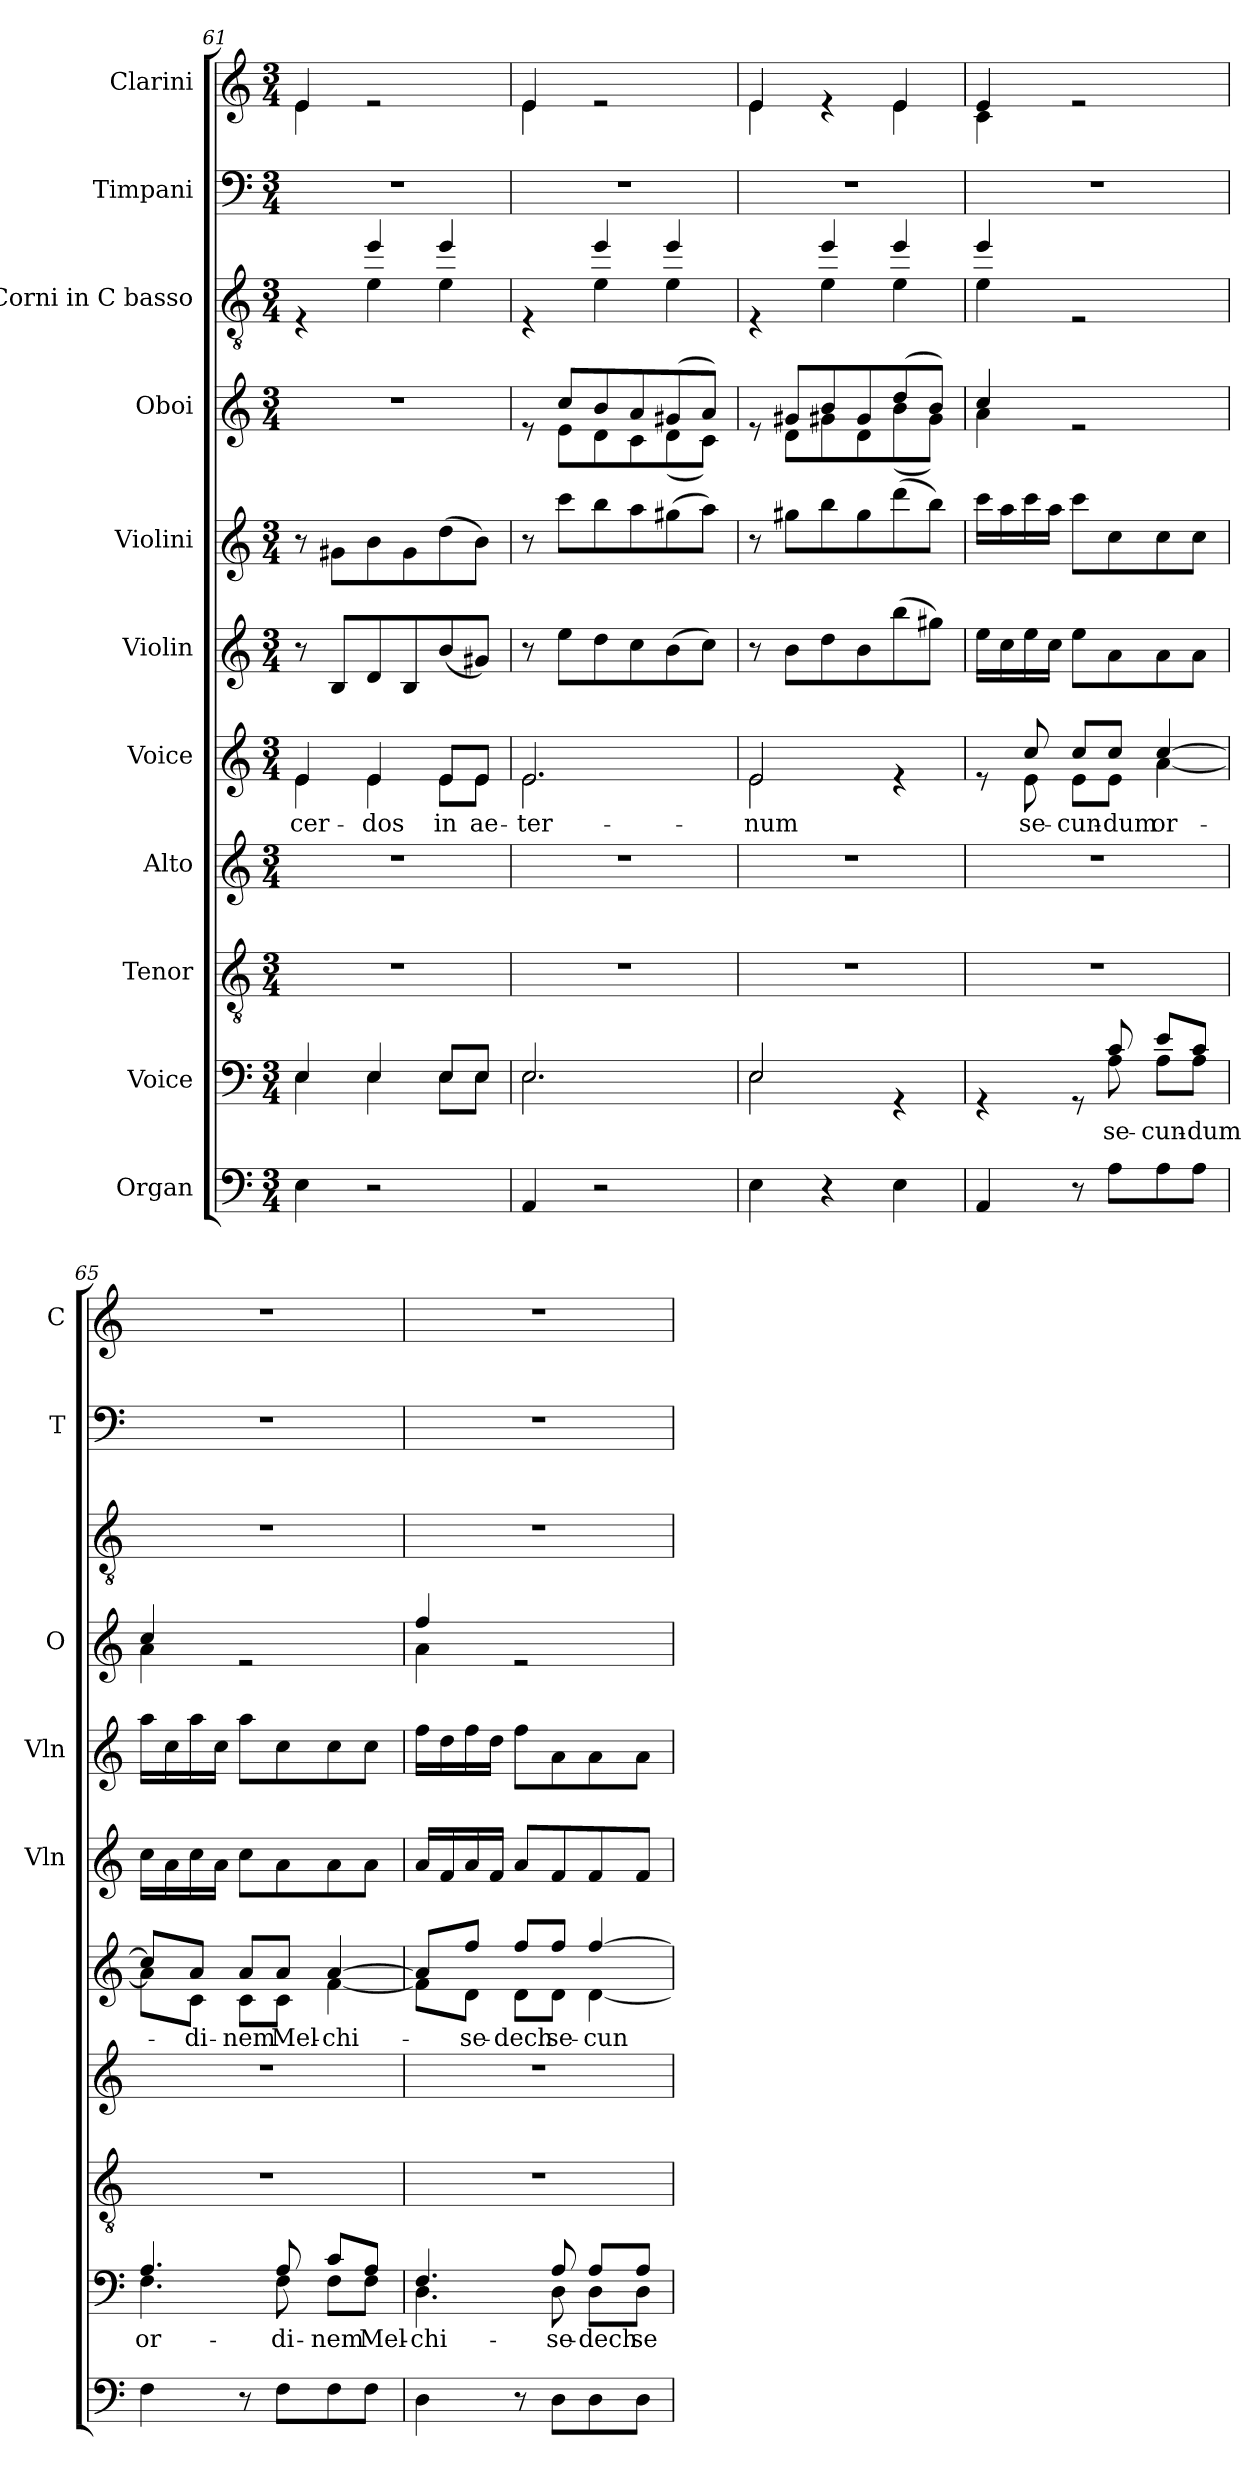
**kern	**kern	**text	**kern	**kern	**kern	**text	**kern	**kern	**kern	**kern	**kern	**kern
*part11	*part10	*part10	*part9	*part8	*part7	*part7	*part6	*part5	*part4	*part3	*part2	*part1
*staff11	*staff10	*staff10	*staff9	*staff8	*staff7	*staff7	*staff6	*staff5	*staff4	*staff3	*staff2	*staff1
*I"Organ	*I"Voice	*	*I"Tenor	*I"Alto	*I"Voice	*	*I"Violin	*I"Violini	*I"Oboi	*I"Corni in C basso	*I"Timpani	*I"Clarini
*	*	*	*	*	*	*	*I'Vln	*I'Vln	*I'O	*	*I'T	*I'C
*clefF4	*clefF4	*	*clefGv2	*clefG2	*clefG2	*	*clefG2	*clefG2	*clefG2	*clefGv2	*clefF4	*clefG2
*	*	*	*	*	*	*	*	*	*	*ITrd7c12	*	*
*k[]	*k[]	*	*k[]	*k[]	*k[]	*	*k[]	*k[]	*k[]	*k[]	*k[]	*k[]
*M3/4	*M3/4	*	*M3/4	*M3/4	*M3/4	*	*M3/4	*M3/4	*M3/4	*M3/4	*M3/4	*M3/4
=61	=61	=61	=61	=61	=61	=61	=61	=61	=61	=61	=61	=61
*	*^	*	*	*	*^	*	*	*	*	*	*	*
!	!	!	!	!	!	!	!	!LO:LY:b	!	!	!	!	!	!
*	*	*	*	*	*	*	*	*	*	*	*	*^	*	*^
4E\	4E/	4E\	.	2.r	2.r	4e/	4e\	-cer-	8r	8r	2.r	4rE	4ryy	2.r	4e/	4e\
.	.	.	.	.	.	.	.	.	8B/L	8g#X\L	.	.	.	.	.	.
!	!	!	!	!	!	!	!	!LO:LY:b	!	!	!	!	!	!	!	!
2r	4E/	4E\	.	.	.	4e/	4e\	-dos	8d/	8b\	.	4e/	4E\	.	2re	2ryy
.	.	.	.	.	.	.	.	.	8B/	8g#\	.	.	.	.	.	.
!	!	!	!	!	!	!	!	!LO:LY:b	!	!	!	!	!	!	!	!
.	8E/L	8E\L	.	.	.	8e/L	8e\L	in	(8b/	(8dd\	.	4e/	4E\	.	.	.
!	!	!	!	!	!	!	!	!LO:LY:b	!	!	!	!	!	!	!	!
.	8E/J	8E\J	.	.	.	8e/J	8e\J	ae-	8g#X/J)	8b\J)	.	.	.	.	.	.
=62	=62	=62	=62	=62	=62	=62	=62	=62	=62	=62	=62	=62	=62	=62	=62	=62
!	!	!	!	!	!	!	!	!LO:LY:b	!	!	!	!	!	!	!	!
*	*	*	*	*	*	*	*	*	*	*	*^	*	*	*	*	*
4AA/	2.E/	2.E\	.	2.r	2.r	2.e/	2.e\	-ter-	8r	8r	8re	8ryy	4rE	4ryy	2.r	4e/	4e\
.	.	.	.	.	.	.	.	.	8ee\L	8ccc\L	8cc/L	8e\L	.	.	.	.	.
2r	.	.	.	.	.	.	.	.	8dd\	8bb\	8b/	8d\	4e/	4E\	.	2re	2ryy
.	.	.	.	.	.	.	.	.	8cc\	8aa\	8a/	8c\	.	.	.	.	.
.	.	.	.	.	.	.	.	.	(8b\	(8gg#X\	(8g#X/	(8d\	4e/	4E\	.	.	.
.	.	.	.	.	.	.	.	.	8cc\J)	8aa\J)	8a/J)	8c\J)	.	.	.	.	.
!!LO:LB:g=z	!!
=63	=63	=63	=63	=63	=63	=63	=63	=63	=63	=63	=63	=63	=63	=63	=63	=63	=63
!	!	!	!	!	!	!	!	!LO:LY:b	!	!	!	!	!	!	!	!	!
4E\	2E/	2E\	.	2.r	2.r	2e/	2e\	-num	8r	8r	8re	8ryy	4rE	4ryy	2.r	4e/	4e\
.	.	.	.	.	.	.	.	.	8b\L	8gg#X\L	8g#X/L	8d\L	.	.	.	.	.
4r	.	.	.	.	.	.	.	.	8dd\	8bb\	8b/	8g#X\	4e/	4E\	.	4re	4ryy
.	.	.	.	.	.	.	.	.	8b\	8gg#\	8g#/	8d\	.	.	.	.	.
4E\	4rGG	4ryy	.	.	.	4re	4ryy	.	(8bb\	(8ddd\	(8dd/	(8b\	4e/	4E\	.	4e/	4e\
.	.	.	.	.	.	.	.	.	8gg#X\J)	8bb\J)	8b/J)	8g#\J)	.	.	.	.	.
=64	=64	=64	=64	=64	=64	=64	=64	=64	=64	=64	=64	=64	=64	=64	=64	=64	=64
4AA/	4rGG	4.ryy	.	2.r	2.r	8re	8ryy	.	16ee\LL	16ccc\LL	4cc/	4a\	4e/	4E\	2.r	4e/	4c\
.	.	.	.	.	.	.	.	.	16cc\	16aa\	.	.	.	.	.	.	.
!	!	!	!	!	!	!	!	!LO:LY:b	!	!	!	!	!	!	!	!	!
.	.	.	.	.	.	8cc/	8e\	se-	16ee\	16ccc\	.	.	.	.	.	.	.
.	.	.	.	.	.	.	.	.	16cc\JJ	16aa\JJ	.	.	.	.	.	.	.
!	!	!	!	!	!	!	!	!LO:LY:b	!	!	!	!	!	!	!	!	!
8r	8rGG	.	.	.	.	8cc/L	8e\L	-cun-	8ee\L	8ccc\L	2re	2ryy	2rE	2ryy	.	2re	2ryy
!	!	!	!LO:LY:b	!	!	!	!	!LO:LY:b	!	!	!	!	!	!	!	!	!
8A\L	8c/	8A\	se-	.	.	8cc/J	8e\J	-dum	8a\	8cc\	.	.	.	.	.	.	.
!	!	!	!LO:LY:b	!	!	!	!	!LO:LY:b	!	!	!	!	!	!	!	!	!
8A\	8e/L	8A\L	-cun-	.	.	[4cc/	[4a\	or-	8a\	8cc\	.	.	.	.	.	.	.
!	!	!	!LO:LY:b	!	!	!	!	!	!	!	!	!	!	!	!	!	!
8A\J	8c/J	8A\J	-dum	.	.	.	.	.	8a\J	8cc\J	.	.	.	.	.	.	.
*	*	*	*	*	*	*	*	*	*	*	*	*	*v	*v	*	*v	*v
=65	=65	=65	=65	=65	=65	=65	=65	=65	=65	=65	=65	=65	=65	=65	=65
!	!	!	!LO:LY:b	!	!	!	!	!	!	!	!	!	!	!	!
4F\	4.A/	4.F\	or-	2.r	2.r	8cc/L]	8a\L]	.	16cc\LL	16aa\LL	4cc/	4a\	2.r	2.r	2.r
.	.	.	.	.	.	.	.	.	16a\	16cc\	.	.	.	.	.
!	!	!	!	!	!	!	!	!LO:LY:b	!	!	!	!	!	!	!
.	.	.	.	.	.	8a/J	8c\J	-di-	16cc\	16aa\	.	.	.	.	.
.	.	.	.	.	.	.	.	.	16a\JJ	16cc\JJ	.	.	.	.	.
!	!	!	!	!	!	!	!	!LO:LY:b	!	!	!	!	!	!	!
8r	.	.	.	.	.	8a/L	8c\L	-nem	8cc\L	8aa\L	2re	2ryy	.	.	.
!	!	!	!LO:LY:b	!	!	!	!	!LO:LY:b	!	!	!	!	!	!	!
8F\L	8A/	8F\	-di-	.	.	8a/J	8c\J	Mel-	8a\	8cc\	.	.	.	.	.
!	!	!	!LO:LY:b	!	!	!	!	!LO:LY:b	!	!	!	!	!	!	!
8F\	8c/L	8F\L	-nem	.	.	[4a/	[4f\	-chi-	8a\	8cc\	.	.	.	.	.
!	!	!	!LO:LY:b	!	!	!	!	!	!	!	!	!	!	!	!
8F\J	8A/J	8F\J	Mel-	.	.	.	.	.	8a\J	8cc\J	.	.	.	.	.
=66	=66	=66	=66	=66	=66	=66	=66	=66	=66	=66	=66	=66	=66	=66	=66
!	!	!	!LO:LY:b	!	!	!	!	!	!	!	!	!	!	!	!
4D\	4.F/	4.D\	-chi-	2.r	2.r	8a/L]	8f\L]	.	16a/LL	16ff\LL	4ff/	4a\	2.r	2.r	2.r
.	.	.	.	.	.	.	.	.	16f/	16dd\	.	.	.	.	.
!	!	!	!	!	!	!	!	!LO:LY:b	!	!	!	!	!	!	!
.	.	.	.	.	.	8ff/J	8d\J	-se-	16a/	16ff\	.	.	.	.	.
.	.	.	.	.	.	.	.	.	16f/JJ	16dd\JJ	.	.	.	.	.
!	!	!	!	!	!	!	!	!LO:LY:b	!	!	!	!	!	!	!
8r	.	.	.	.	.	8ff/L	8d\L	-dech	8a/L	8ff\L	2re	2ryy	.	.	.
!	!	!	!LO:LY:b	!	!	!	!	!LO:LY:b	!	!	!	!	!	!	!
8D\L	8A/	8D\	-se-	.	.	8ff/J	8d\J	se-	8f/	8a\	.	.	.	.	.
!	!	!	!LO:LY:b	!	!	!	!	!LO:LY:b	!	!	!	!	!	!	!
8D\	8A/L	8D\L	-dech	.	.	[4ff/	[4d\	-cun-	8f/	8a\	.	.	.	.	.
!	!	!	!LO:LY:b	!	!	!	!	!	!	!	!	!	!	!	!
8D\J	8A/J	8D\J	se-	.	.	.	.	.	8f/J	8a\J	.	.	.	.	.
*	*v	*v	*	*	*	*v	*v	*	*	*	*v	*v	*	*	*
=	=	=	=	=	=	=	=	=	=	=	=	=
*-	*-	*-	*-	*-	*-	*-	*-	*-	*-	*-	*-	*-
